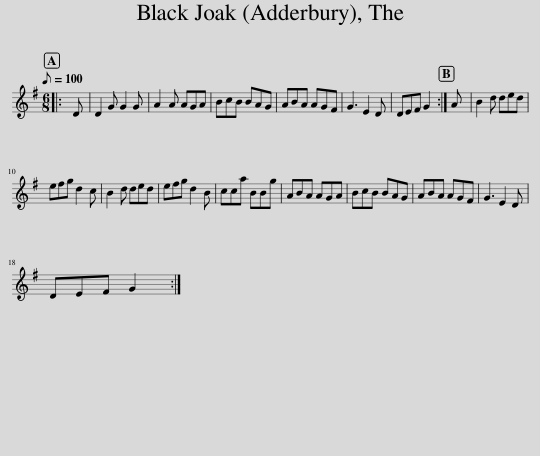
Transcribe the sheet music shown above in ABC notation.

X:1
L:1/8
Q:1/8=100
M:6/8
I:linebreak $
K:G
V:1 treble
V:1
|: D | D2 G G2 G | A2 A AGA | BcB BAG | ABA AGF | %5
 G3 E2 D | DEF G2 :| A | B2 d ded |$ efg d2 c | %10
 B2 d ded | efg d2 B | cca BBg | ABA AGA | BcB BAG | %15
 ABA AGF | G3 E2 D |$ DEF G2 :| %18
